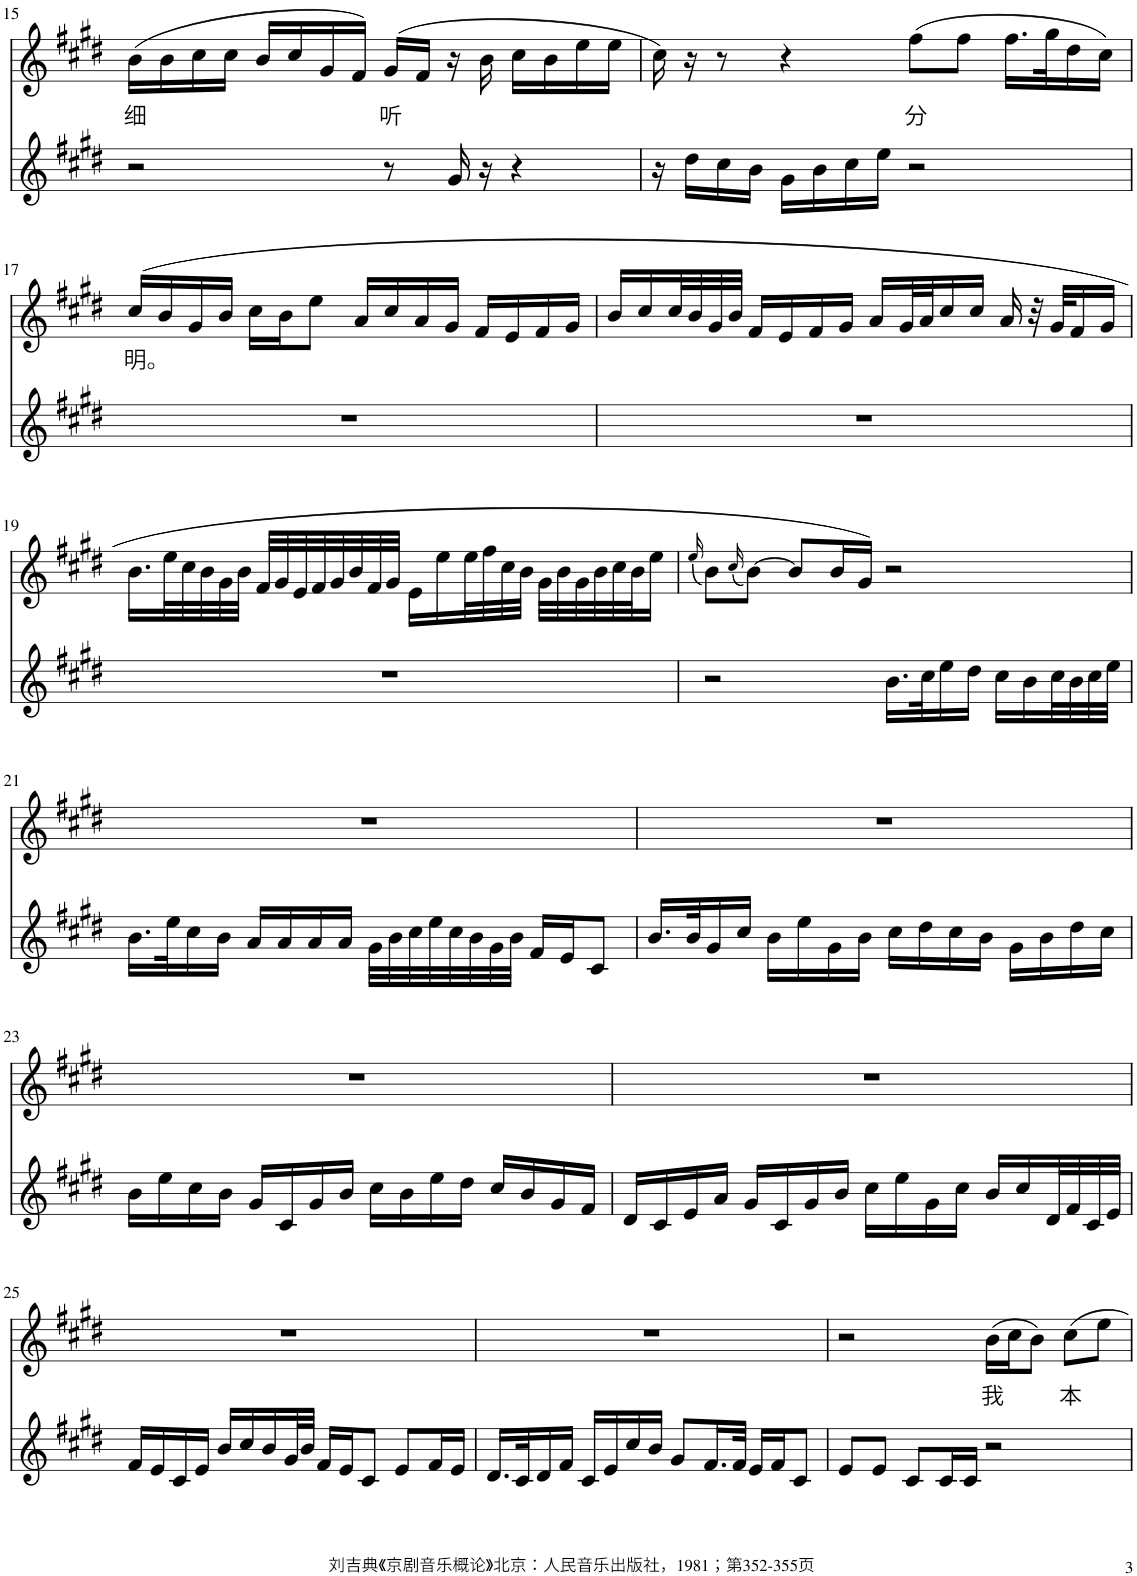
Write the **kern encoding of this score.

**kern	**kern	**text
*part2	*part1	*part1
*staff2	*staff1	*staff1
*I"Piano	*I"Piano	*
*I'Pno	*I'Pno	*
!!LO:PB:g=z
*clefG2	*clefG2	*
*k[f#c#g#d#]	*k[f#c#g#d#]	*
*M4/4	*M4/4	*
=15	=15	=15
!	!	!LO:LY:b
2r	(16b\LL	细
.	16b\	.
.	16cc#\	.
.	16cc#\JJ	.
.	16b/LL	.
.	16cc#/	.
.	16g#/	.
.	16f#/JJ)	.
!	!	!LO:LY:b
8r	(16g#/LL	听
.	16f#/JJ	.
16g#/	16r	.
16r	16b\	.
4r	16cc#\LL	.
.	16b\	.
.	16ee\	.
.	16ee\JJ	.
=16	=16	=16
16r	16cc#\)	.
16dd#\LL	16r	.
16cc#\	8r	.
16b\JJ	.	.
16g#\LL	4r	.
16b\	.	.
16cc#\	.	.
16ee\JJ	.	.
!	!	!LO:LY:b
2r	(8ff#\L	分
.	8ff#\J	.
.	16.ff#\LL	.
.	32gg#\K	.
.	16dd#\	.
.	16cc#\JJ)	.
!!LO:LB:g=z
=17	=17	=17
!	!	!LO:LY:b
1r	(16cc#/LL	明。
.	16b/	.
.	16g#/	.
.	16b/JJ	.
.	16cc#\LL	.
.	16b\J	.
.	8ee\J	.
.	16a/LL	.
.	16cc#/	.
.	16a/	.
.	16g#/JJ	.
.	16f#/LL	.
.	16e/	.
.	16f#/	.
.	16g#/JJ	.
=18	=18	=18
1r	16b/LL	.
.	16cc#/	.
.	32cc#/L	.
.	32b/	.
.	32g#/	.
.	32b/JJJ	.
.	16f#/LL	.
.	16e/	.
.	16f#/	.
.	16g#/JJ	.
.	16a/LL	.
.	32g#/L	.
.	32a/J	.
.	16cc#/	.
.	16cc#/JJ	.
.	16a/	.
.	32r	.
.	32g#/KLL	.
.	16f#/	.
.	16g#/JJ	.
!!LO:LB:g=z
=19	=19	=19
1r	16.b\LL	.
.	32ee\L	.
.	32cc#\	.
.	32b\	.
.	32g#\	.
.	32b\JJJ	.
.	32f#/LLL	.
.	32g#/	.
.	32e/	.
.	32f#/	.
.	32g#/	.
.	32b/	.
.	32f#/	.
.	32g#/JJJ	.
.	16e\LL	.
.	16ee\	.
.	32ee\L	.
.	32ff#\	.
.	32cc#\	.
.	32b\JJJ	.
.	32g#\LLL	.
.	32b\	.
.	32g#\	.
.	32b\	.
.	32cc#\	.
.	32b\J	.
.	16ee\JJ	.
=20	=20	=20
.	(16qee/	.
2r	8b\L)	.
.	(16qcc#/	.
.	[8b\J)	.
.	8b/L]	.
.	16b/L	.
.	16g#/JJ)	.
16.b\LL	2r	.
32cc#\K	.	.
16ee\	.	.
16dd#\JJ	.	.
16cc#\LL	.	.
16b\	.	.
32cc#\L	.	.
32b\	.	.
32cc#\	.	.
32ee\JJJ	.	.
!!LO:LB:g=z
=21	=21	=21
16.b\LL	1r	.
32ee\K	.	.
16cc#\	.	.
16b\JJ	.	.
16a/LL	.	.
16a/	.	.
16a/	.	.
16a/JJ	.	.
32g#\LLL	.	.
32b\	.	.
32cc#\	.	.
32ee\	.	.
32cc#\	.	.
32b\	.	.
32g#\	.	.
32b\JJJ	.	.
16f#/LL	.	.
16e/J	.	.
8c#/J	.	.
=22	=22	=22
16.b/LL	1r	.
32b/K	.	.
16g#/	.	.
16cc#/JJ	.	.
16b\LL	.	.
16ee\	.	.
16g#\	.	.
16b\JJ	.	.
16cc#\LL	.	.
16dd#\	.	.
16cc#\	.	.
16b\JJ	.	.
16g#\LL	.	.
16b\	.	.
16dd#\	.	.
16cc#\JJ	.	.
!!LO:LB:g=z
=23	=23	=23
16b\LL	1r	.
16ee\	.	.
16cc#\	.	.
16b\JJ	.	.
16g#/LL	.	.
16c#/	.	.
16g#/	.	.
16b/JJ	.	.
16cc#\LL	.	.
16b\	.	.
16ee\	.	.
16dd#\JJ	.	.
16cc#/LL	.	.
16b/	.	.
16g#/	.	.
16f#/JJ	.	.
=24	=24	=24
16d#/LL	1r	.
16c#/	.	.
16e/	.	.
16a/JJ	.	.
16g#/LL	.	.
16c#/	.	.
16g#/	.	.
16b/JJ	.	.
16cc#\LL	.	.
16ee\	.	.
16g#\	.	.
16cc#\JJ	.	.
16b/LL	.	.
16cc#/	.	.
32d#/L	.	.
32f#/	.	.
32c#/	.	.
32e/JJJ	.	.
!!LO:LB:g=z
=25	=25	=25
16f#/LL	1r	.
16e/	.	.
16c#/	.	.
16e/JJ	.	.
16b/LL	.	.
16cc#/	.	.
16b/	.	.
32g#/L	.	.
32b/JJJ	.	.
16f#/LL	.	.
16e/J	.	.
8c#/J	.	.
8e/L	.	.
16f#/L	.	.
16e/JJ	.	.
=26	=26	=26
16.d#/LL	1r	.
32c#/K	.	.
16d#/	.	.
16f#/JJ	.	.
16c#/LL	.	.
16e/	.	.
16cc#/	.	.
16b/JJ	.	.
8g#/L	.	.
16.f#/L	.	.
32f#/JJk	.	.
16e/LL	.	.
16f#/J	.	.
8c#/J	.	.
=27	=27	=27
8e/L	2r	.
8e/J	.	.
8c#/L	.	.
16c#/L	.	.
16c#/JJ	.	.
!	!	!LO:LY:b
2r	(16b\LL	我
.	16cc#\J	.
.	8b\J)	.
!	!	!LO:LY:b
.	8cc#\L	本
.	8ee\J	.
=	=	=
*-	*-	*-
